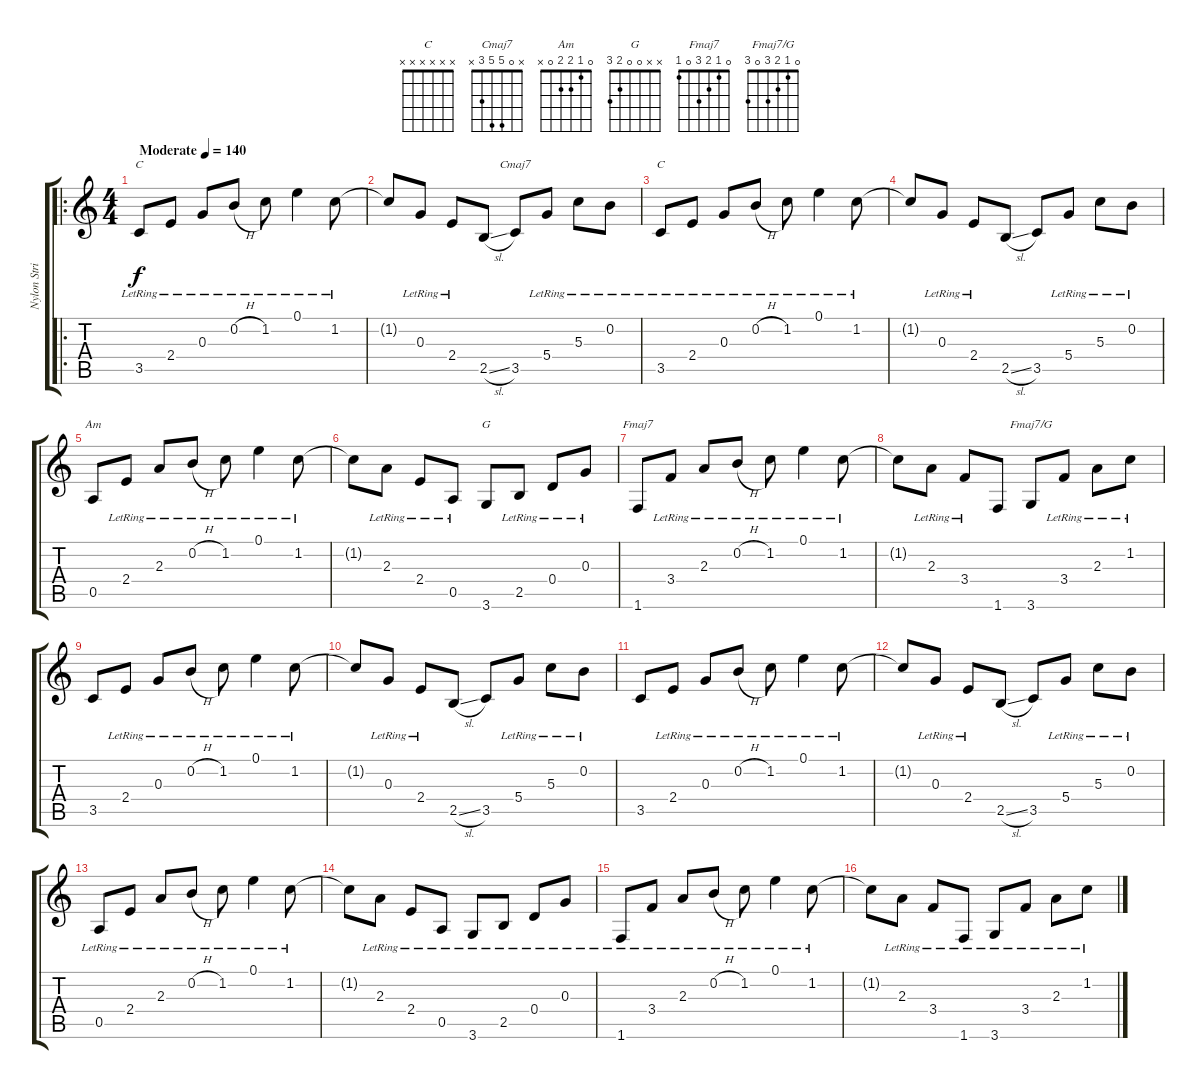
\track ("Nylon String Guitar Rhythm" "Nylon Stri") {instrument acousticguitarnylon}
\staff {score tabs}
\tuning (E4 B3 G3 D3 A2 E2) {hide}
\chord ("C" 0 1 0 2 3 x)
\chord ("Cmaj7" x 0 5 5 3 x)
\chord ("C" x x x x x x)
\chord ("Am" 0 1 2 2 0 x)
\chord ("G" x x 0 0 2 3)
\chord ("Fmaj7" 0 1 2 3 0 1)
\chord ("Fmaj7/G" 0 1 2 3 0 3)
\ro
\ts (4 4)
\tempo (140 "Moderate")
\clef g2
\ks c
3.5{lr}.8{ch "C" dy f instrument acousticguitarnylon} 2.4{lr}.8 0.3{lr}.8 0.2{h lr}.8 1.2{lr}.8 0.1{lr}.4 1.2{lr}.8 |
1.2{t}.8 0.3{lr}.8 2.4{lr}.8 2.5{sl}.8 3.5.8{ch "Cmaj7"} 5.4{lr}.8 5.3{lr}.8 0.2{lr}.8 |
3.5{lr}.8{ch "C"} 2.4{lr}.8 0.3{lr}.8 0.2{h lr}.8 1.2{lr}.8 0.1{lr}.4 1.2{lr}.8 |
1.2{t}.8 0.3{lr}.8 2.4{lr}.8 2.5{sl}.8 3.5.8 5.4{lr}.8 5.3{lr}.8 0.2{lr}.8 |
0.5.8{ch "Am"} 2.4{lr}.8 2.3{lr}.8 0.2{h lr}.8 1.2{lr}.8 0.1{lr}.4 1.2{lr}.8 |
1.2{t}.8 2.3{lr}.8 2.4{lr}.8 0.5{lr}.8 3.6.8{ch "G"} 2.5{lr}.8 0.4{lr}.8 0.3{lr}.8 |
1.6.8{ch "Fmaj7"} 3.4{lr}.8 2.3{lr}.8 0.2{h lr}.8 1.2{lr}.8 0.1{lr}.4 1.2{lr}.8 |
1.2{t}.8 2.3{lr}.8 3.4{lr}.8 1.6.8 3.6.8{ch "Fmaj7/G"} 3.4{lr}.8 2.3{lr}.8 1.2{lr}.8 |
3.5.8 2.4{lr}.8 0.3{lr}.8 0.2{h lr}.8 1.2{lr}.8 0.1{lr}.4 1.2{lr}.8 |
1.2{t}.8 0.3{lr}.8 2.4{lr}.8 2.5{sl}.8 3.5.8 5.4{lr}.8 5.3{lr}.8 0.2{lr}.8 |
3.5.8 2.4{lr}.8 0.3{lr}.8 0.2{h lr}.8 1.2{lr}.8 0.1{lr}.4 1.2{lr}.8 |
1.2{t}.8 0.3{lr}.8 2.4{lr}.8 2.5{sl}.8 3.5.8 5.4{lr}.8 5.3{lr}.8 0.2{lr}.8 |
0.5{lr}.8 2.4{lr}.8 2.3{lr}.8 0.2{h lr}.8 1.2{lr}.8 0.1{lr}.4 1.2{lr}.8 |
1.2{t}.8 2.3{lr}.8 2.4{lr}.8 0.5{lr}.8 3.6{lr}.8 2.5{lr}.8 0.4{lr}.8 0.3{lr}.8 |
1.6{lr}.8 3.4{lr}.8 2.3{lr}.8 0.2{h lr}.8 1.2{lr}.8 0.1{lr}.4 1.2{lr}.8 |
1.2{t}.8 2.3{lr}.8 3.4{lr}.8 1.6{lr}.8 3.6{lr}.8 3.4{lr}.8 2.3{lr}.8 1.2{lr}.8
